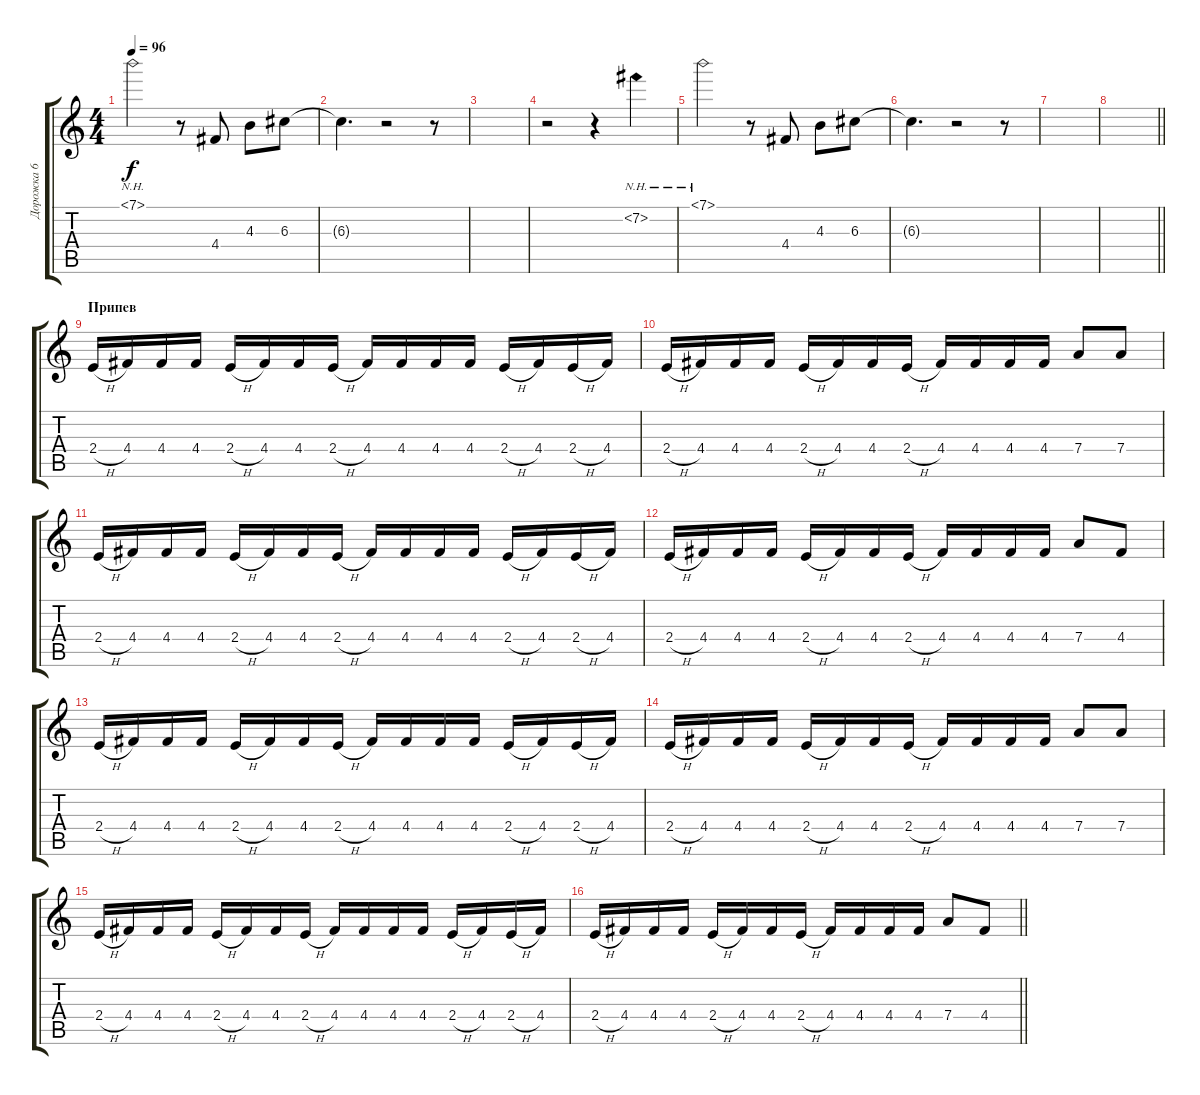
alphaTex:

\track ("Дорожка 6" "Дорожка 6") {instrument distortionguitar}
\staff {score tabs}
\tuning (E4 B3 G3 D3 A2 E2) {hide}
\ts (4 4)
\tempo 96
\clef g2
\ks c
7.1{nh}.2{dy f} r.8 4.4.8 4.3.8 6.3.8 |
6.3{t}.4{d} r.2 r.8 |
|
r.2 r.4 7.2{nh}.4 |
7.1{nh}.2 r.8 4.4.8 4.3.8 6.3.8 |
6.3{t}.4{d} r.2 r.8 |
|
\barLineRight lightlight
|
\section ("" "Припев")
2.4{h}.16 4.4.16 4.4.16 4.4.16 2.4{h}.16 4.4.16 4.4.16 2.4{h}.16 4.4.16 4.4.16 4.4.16 4.4.16 2.4{h}.16 4.4.16 2.4{h}.16 4.4.16 |
2.4{h}.16 4.4.16 4.4.16 4.4.16 2.4{h}.16 4.4.16 4.4.16 2.4{h}.16 4.4.16 4.4.16 4.4.16 4.4.16 7.4.8 7.4.8 |
2.4{h}.16 4.4.16 4.4.16 4.4.16 2.4{h}.16 4.4.16 4.4.16 2.4{h}.16 4.4.16 4.4.16 4.4.16 4.4.16 2.4{h}.16 4.4.16 2.4{h}.16 4.4.16 |
2.4{h}.16 4.4.16 4.4.16 4.4.16 2.4{h}.16 4.4.16 4.4.16 2.4{h}.16 4.4.16 4.4.16 4.4.16 4.4.16 7.4.8 4.4.8 |
2.4{h}.16 4.4.16 4.4.16 4.4.16 2.4{h}.16 4.4.16 4.4.16 2.4{h}.16 4.4.16 4.4.16 4.4.16 4.4.16 2.4{h}.16 4.4.16 2.4{h}.16 4.4.16 |
2.4{h}.16 4.4.16 4.4.16 4.4.16 2.4{h}.16 4.4.16 4.4.16 2.4{h}.16 4.4.16 4.4.16 4.4.16 4.4.16 7.4.8 7.4.8 |
2.4{h}.16 4.4.16 4.4.16 4.4.16 2.4{h}.16 4.4.16 4.4.16 2.4{h}.16 4.4.16 4.4.16 4.4.16 4.4.16 2.4{h}.16 4.4.16 2.4{h}.16 4.4.16 |
\barLineRight lightlight
2.4{h}.16 4.4.16 4.4.16 4.4.16 2.4{h}.16 4.4.16 4.4.16 2.4{h}.16 4.4.16 4.4.16 4.4.16 4.4.16 7.4.8 4.4.8
